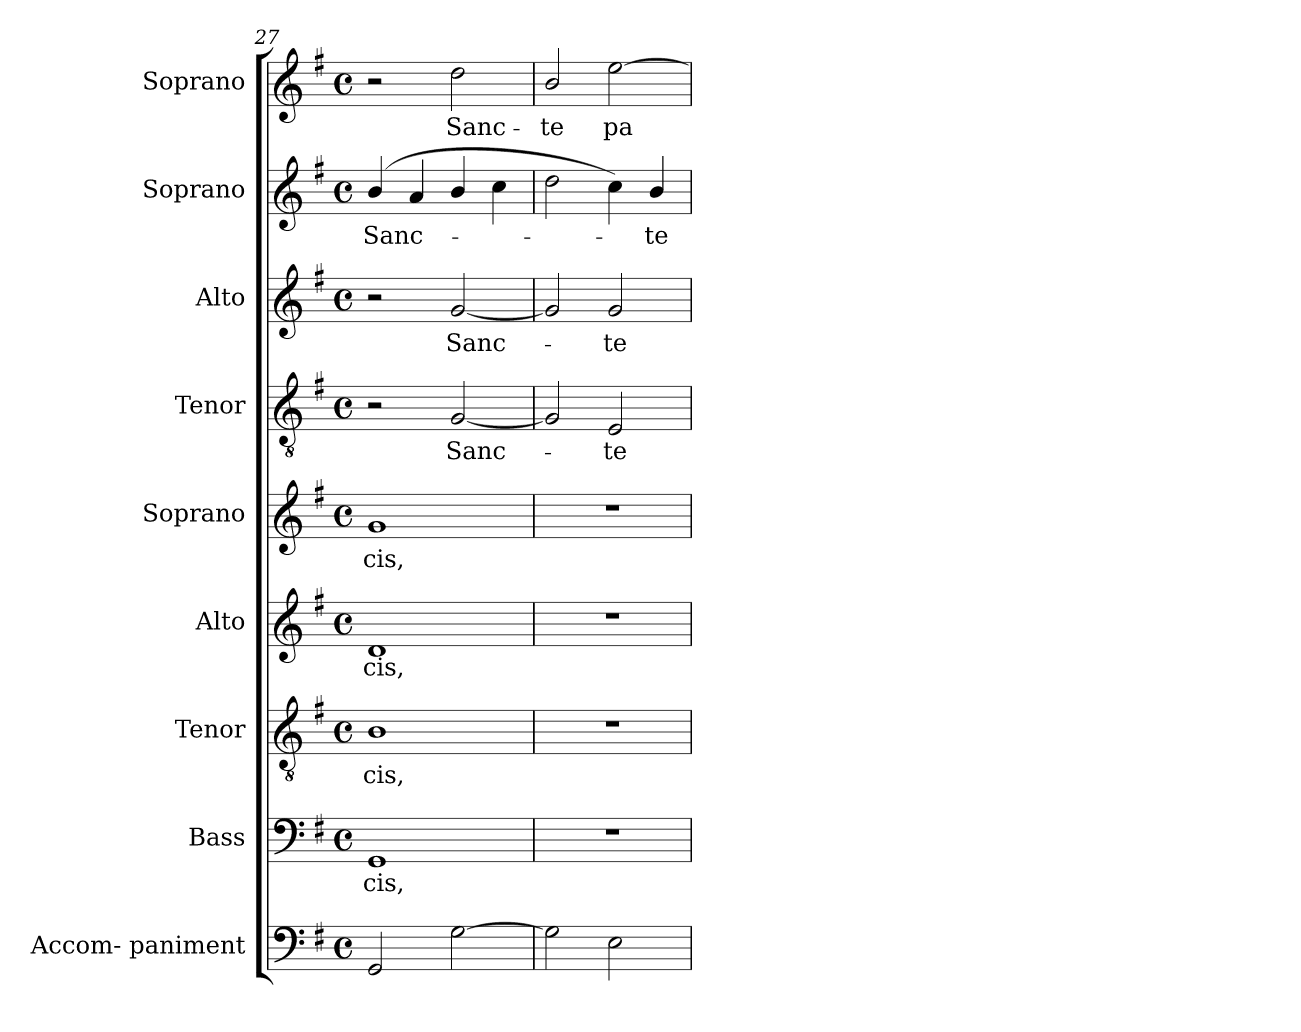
**kern	**kern	**text	**kern	**text	**kern	**text	**kern	**text	**kern	**text	**kern	**text	**kern	**text	**kern	**text
*part9	*part8	*part8	*part7	*part7	*part6	*part6	*part5	*part5	*part4	*part4	*part3	*part3	*part2	*part2	*part1	*part1
*staff9	*staff8	*staff8	*staff7	*staff7	*staff6	*staff6	*staff5	*staff5	*staff4	*staff4	*staff3	*staff3	*staff2	*staff2	*staff1	*staff1
*I"Accom- paniment	*I"Bass	*	*I"Tenor	*	*I"Alto	*	*I"Soprano	*	*I"Tenor	*	*I"Alto	*	*I"Soprano	*	*I"Soprano	*
*I'Acc.	*I'B.	*	*I'T.	*	*I'A.	*	*I'S.	*	*I'T.	*	*I'A.	*	*I'S.	*	*I'S.	*
*clefF4	*clefF4	*	*clefGv2	*	*clefG2	*	*clefG2	*	*clefGv2	*	*clefG2	*	*clefG2	*	*clefG2	*
*	*	*	*ITrd7c12	*	*	*	*	*	*ITrd7c12	*	*	*	*	*	*	*
*k[f#]	*k[f#]	*	*k[f#]	*	*k[f#]	*	*k[f#]	*	*k[f#]	*	*k[f#]	*	*k[f#]	*	*k[f#]	*
*G:	*G:	*	*G:	*	*G:	*	*G:	*	*G:	*	*G:	*	*G:	*	*G:	*
*M4/4	*M4/4	*	*M4/4	*	*M4/4	*	*M4/4	*	*M4/4	*	*M4/4	*	*M4/4	*	*M4/4	*
*met(c)	*met(c)	*	*met(c)	*	*met(c)	*	*met(c)	*	*met(c)	*	*met(c)	*	*met(c)	*	*met(c)	*
=27	=27	=27	=27	=27	=27	=27	=27	=27	=27	=27	=27	=27	=27	=27	=27	=27
!	!	!LO:LY:b:color=#000000	!	!	!	!	!	!	!	!	!	!	!	!	!	!
!	!	!	!	!LO:LY:b:color=#000000	!	!	!	!	!	!	!	!	!	!	!	!
!	!	!	!	!	!	!LO:LY:b:color=#000000	!	!	!	!	!	!	!	!	!	!
!	!	!	!	!	!	!	!	!LO:LY:b:color=#000000	!	!	!	!	!	!	!	!
!	!	!	!	!	!	!	!	!	!	!	!	!	!	!LO:LY:b:color=#000000	!	!
2GGi/	1GGi	-cis,	1BBi	-cis,	1di	-cis,	1gi	-cis,	2r	.	2r	.	(4bi/	Sanc-	2r	.
.	.	.	.	.	.	.	.	.	.	.	.	.	4ai/	.	.	.
!	!	!	!	!	!	!	!	!	!	!LO:LY:b:color=#000000	!	!	!	!	!	!
!	!	!	!	!	!	!	!	!	!	!	!	!LO:LY:b:color=#000000	!	!	!	!
!	!	!	!	!	!	!	!	!	!	!	!	!	!	!	!	!LO:LY:b:color=#000000
[>2Gi\	.	.	.	.	.	.	.	.	[<2GGi/	Sanc-	[<2gi/	Sanc-	4bi/	.	2ddi\	Sanc-
.	.	.	.	.	.	.	.	.	.	.	.	.	4cci\	.	.	.
=28	=28	=28	=28	=28	=28	=28	=28	=28	=28	=28	=28	=28	=28	=28	=28	=28
!	!	!	!	!	!	!	!	!	!	!	!	!	!	!	!	!LO:LY:b:color=#000000
2Gi\]	1r	.	1r	.	1r	.	1r	.	2GGi/]	.	2gi/]	.	2ddi\	.	2bi/	-te
!	!	!	!	!	!	!	!	!	!	!LO:LY:b:color=#000000	!	!	!	!	!	!
!	!	!	!	!	!	!	!	!	!	!	!	!LO:LY:b:color=#000000	!	!	!	!
!	!	!	!	!	!	!	!	!	!	!	!	!	!	!	!	!LO:LY:b:color=#000000
2Ei\	.	.	.	.	.	.	.	.	2EEi/	-te	2gi/	-te	4cci\)	.	[>2eei\	pa-
!	!	!	!	!	!	!	!	!	!	!	!	!	!	!LO:LY:b:color=#000000	!	!
.	.	.	.	.	.	.	.	.	.	.	.	.	4bi/	-te	.	.
=	=	=	=	=	=	=	=	=	=	=	=	=	=	=	=	=
*-	*-	*-	*-	*-	*-	*-	*-	*-	*-	*-	*-	*-	*-	*-	*-	*-
